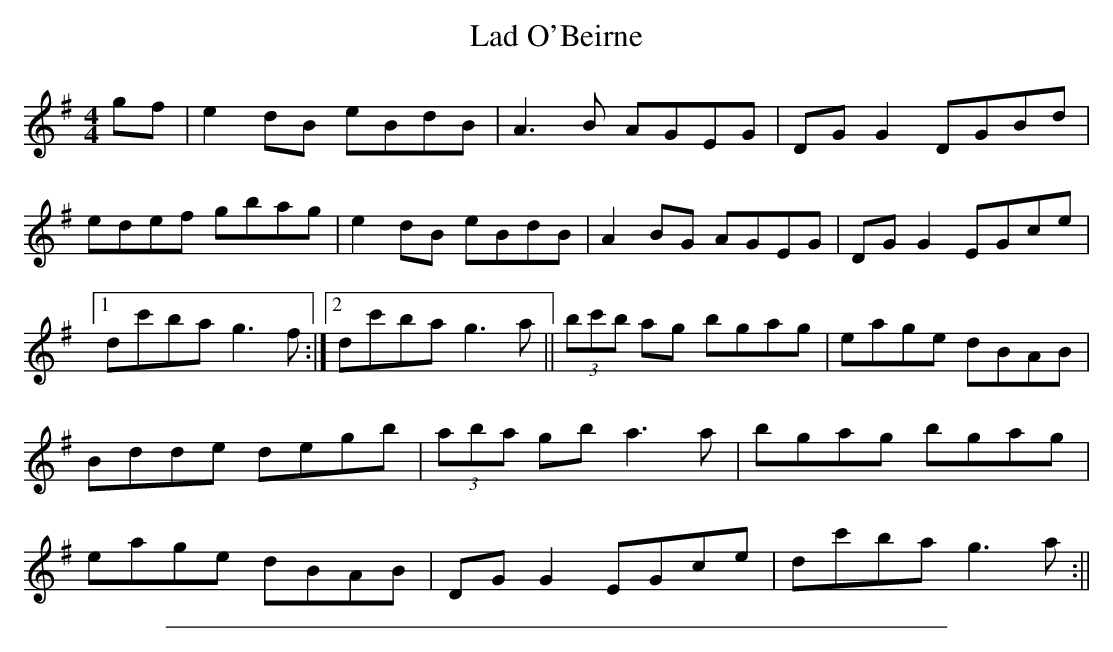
X:1
T: Lad O'Beirne
M:4/4
L:1/8
K:G
gf|e2dB eBdB|A3B AGEG|DGG2 DGBd|edef gbag|\
e2dB eBdB|A2BG AGEG|DGG2 EGce|1 dc'ba g3f:|2 dc'ba g3a||\
(3bc'b ag bgag|eage dBAB|Bdde degb|(3aba gb a3a|\
bgag bgag|eage dBAB|DGG2 EGce|dc'ba g3a:||
